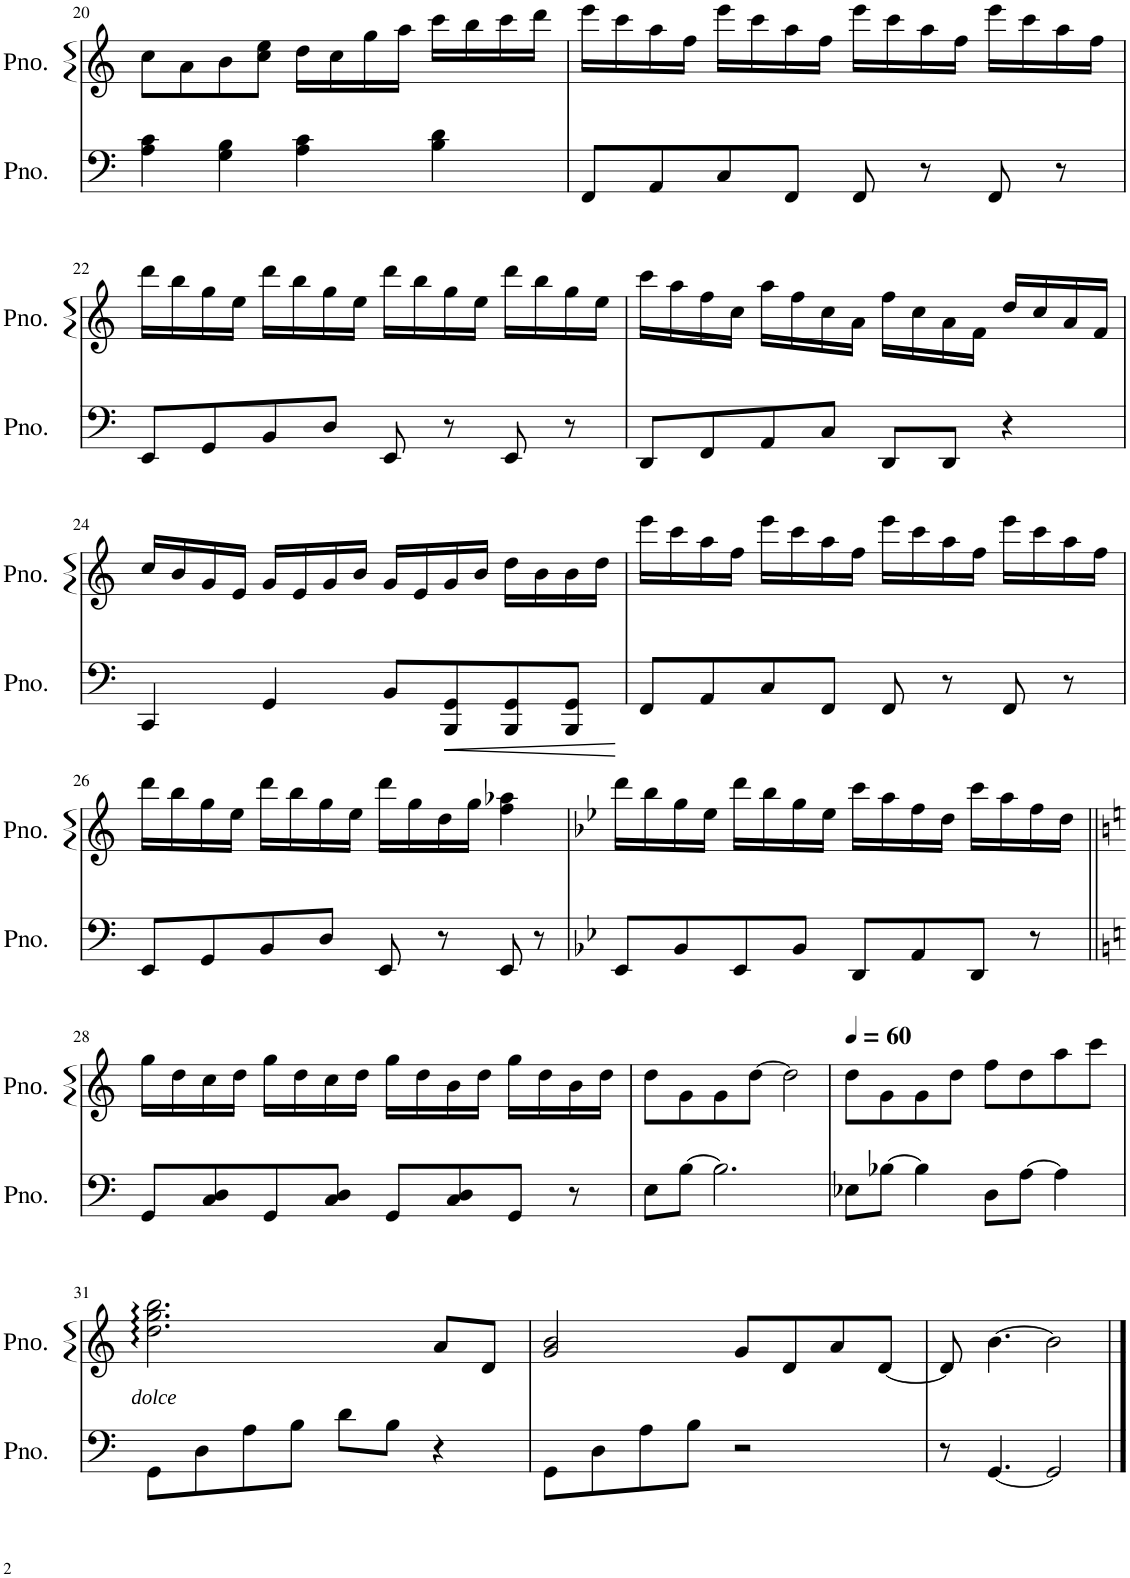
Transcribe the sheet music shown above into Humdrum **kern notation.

**kern	**dynam	**kern	**dynam
*part2	*part2	*part1	*part1
*staff2	*staff2	*staff1	*staff1
*I"Piano	*	*I"Piano	*
*I'Pno.	*	*I'Pno.	*
!!LO:PB:g=z
*clefF4	*	*clefG2	*
*k[]	*	*k[]	*
*M4/4	*	*M4/4	*
=20	=20	=20	=20
4A\ 4c\	.	8cc\L	.
.	.	8a\	.
4G\ 4B\	.	8b\	.
.	.	8cc\ 8ee\J	.
4A\ 4c\	.	16dd\LL	.
.	.	16cc\	.
.	.	16gg\	.
.	.	16aa\JJ	.
4B\ 4d\	.	16ccc\LL	.
.	.	16bb\	.
.	.	16ccc\	.
.	.	16ddd\JJ	.
=21	=21	=21	=21
8FF/L	.	16eee\LL	.
.	.	16ccc\	.
8AA/	.	16aa\	.
.	.	16ff\JJ	.
8C/	.	16eee\LL	.
.	.	16ccc\	.
8FF/J	.	16aa\	.
.	.	16ff\JJ	.
8FF/	.	16eee\LL	.
.	.	16ccc\	.
8r	.	16aa\	.
.	.	16ff\JJ	.
8FF/	.	16eee\LL	.
.	.	16ccc\	.
8r	.	16aa\	.
.	.	16ff\JJ	.
!!LO:LB:g=z
=22	=22	=22	=22
8EE/L	.	16ddd\LL	.
.	.	16bb\	.
8GG/	.	16gg\	.
.	.	16ee\JJ	.
8BB/	.	16ddd\LL	.
.	.	16bb\	.
8D/J	.	16gg\	.
.	.	16ee\JJ	.
8EE/	.	16ddd\LL	.
.	.	16bb\	.
8r	.	16gg\	.
.	.	16ee\JJ	.
8EE/	.	16ddd\LL	.
.	.	16bb\	.
8r	.	16gg\	.
.	.	16ee\JJ	.
=23	=23	=23	=23
8DD/L	.	16ccc\LL	.
.	.	16aa\	.
8FF/	.	16ff\	.
.	.	16cc\JJ	.
8AA/	.	16aa\LL	.
.	.	16ff\	.
8C/J	.	16cc\	.
.	.	16a\JJ	.
8DD/L	.	16ff\LL	.
.	.	16cc\	.
8DD/J	.	16a\	.
.	.	16f\JJ	.
4r	.	16dd/LL	.
.	.	16cc/	.
.	.	16a/	.
.	.	16f/JJ	.
!!LO:LB:g=z
=24	=24	=24	=24
4CC/	.	16cc/LL	.
.	.	16b/	.
.	.	16g/	.
.	.	16e/JJ	.
4GG/	.	16g/LL	.
.	.	16e/	.
.	.	16g/	.
.	.	16b/JJ	.
8BB/L	.	16g/LL	.
.	.	16e/	.
!	!LO:HP:b	!	!
8BBB/ 8GG/	<	16g/	.
.	.	16b/JJ	.
8BBB/ 8GG/	.	16dd\LL	.
.	.	16b\	.
8BBB/ 8GG/J	.	16b\	.
.	.	16dd\JJ	.
.	[	.	.
=25	=25	=25	=25
8FF/L	.	16eee\LL	.
.	.	16ccc\	.
8AA/	.	16aa\	.
.	.	16ff\JJ	.
8C/	.	16eee\LL	.
.	.	16ccc\	.
8FF/J	.	16aa\	.
.	.	16ff\JJ	.
8FF/	.	16eee\LL	.
.	.	16ccc\	.
8r	.	16aa\	.
.	.	16ff\JJ	.
8FF/	.	16eee\LL	.
.	.	16ccc\	.
8r	.	16aa\	.
.	.	16ff\JJ	.
!!LO:LB:g=z
=26	=26	=26	=26
8EE/L	.	16ddd\LL	.
.	.	16bb\	.
8GG/	.	16gg\	.
.	.	16ee\JJ	.
8BB/	.	16ddd\LL	.
.	.	16bb\	.
8D/J	.	16gg\	.
.	.	16ee\JJ	.
8EE/	.	16ddd\LL	.
.	.	16gg\	.
8r	.	16dd\	.
.	.	16gg\JJ	.
8EE/	.	4ff\ 4aa-X\	.
8r	.	.	.
=27	=27	=27	=27
*k[b-e-]	*	*k[b-e-]	*
8EE-/L	.	16ddd\LL	.
.	.	16bb-\	.
8BB-/	.	16gg\	.
.	.	16ee-\JJ	.
8EE-/	.	16ddd\LL	.
.	.	16bb-\	.
8BB-/J	.	16gg\	.
.	.	16ee-\JJ	.
8DD/L	.	16ccc\LL	.
.	.	16aa\	.
8AA/	.	16ff\	.
.	.	16dd\JJ	.
8DD/J	.	16ccc\LL	.
.	.	16aa\	.
8r	.	16ff\	.
.	.	16dd\JJ	.
!!LO:LB:g=z
=28||	=28||	=28||	=28||
*k[]	*	*k[]	*
8GG/L	.	16gg\LL	.
.	.	16dd\	.
8C/ 8D/	.	16cc\	.
.	.	16dd\JJ	.
8GG/	.	16gg\LL	.
.	.	16dd\	.
8C/ 8D/J	.	16cc\	.
.	.	16dd\JJ	.
8GG/L	.	16gg\LL	.
.	.	16dd\	.
8C/ 8D/	.	16b\	.
.	.	16dd\JJ	.
8GG/J	.	16gg\LL	.
.	.	16dd\	.
8r	.	16b\	.
.	.	16dd\JJ	.
=29	=29	=29	=29
8E\L	.	8dd\L	.
[8B\J	.	8g\	.
2.B\]	.	8g\	.
.	.	[8dd\J	.
.	.	2dd\]	.
=30	=30	=30	=30
*k[]	*	*k[]	*
*	*	*MM60	*
8E-X\L	.	8dd\L	.
[8B-X\J	.	8g\	.
4B-\]	.	8g\	.
.	.	8dd\J	.
8D\L	.	8ff\L	.
[8A\J	.	8dd\	.
4A\]	.	8aa\	.
.	.	8ccc\J	.
!!LO:LB:g=z
=31	=31	=31	=31
*k[]	*	*k[]	*
!	!	!	!LO:DY:b
8GG\L	.	2.dd\: 2.gg\: 2.bb\:	other-dynamics
8D\	.	.	.
8A\	.	.	.
8B\J	.	.	.
8d\L	.	.	.
8B\J	.	.	.
4r	.	8a/L	.
.	.	8d/J	.
=32	=32	=32	=32
8GG\L	.	2g/ 2b/	.
8D\	.	.	.
8A\	.	.	.
8B\J	.	.	.
2r	.	8g/L	.
.	.	8d/	.
.	.	8a/	.
.	.	[8d/J	.
=33	=33	=33	=33
8r	.	8d/]	.
[4.GG/	.	[4.b\	.
2GG/]	.	2b\]	.
==	==	==	==
*-	*-	*-	*-
